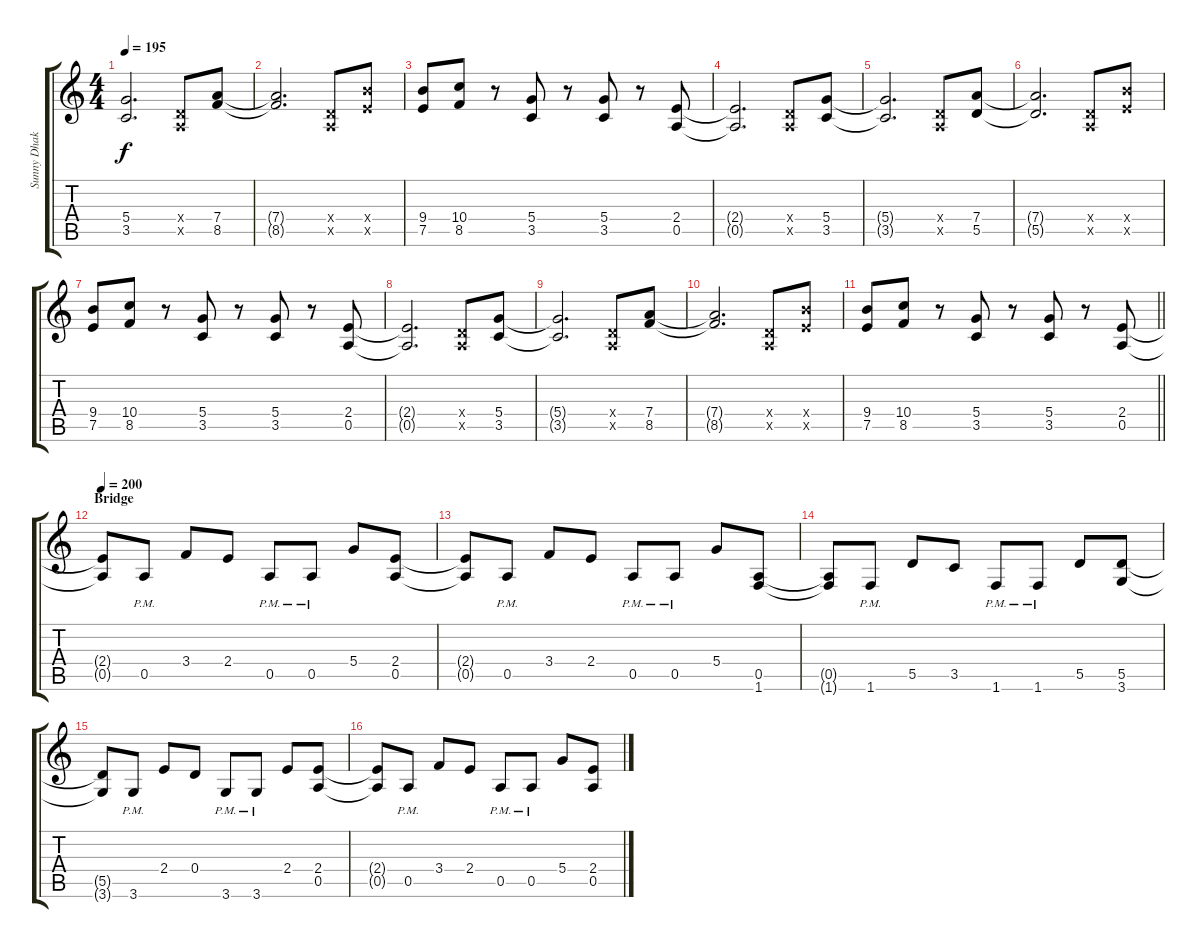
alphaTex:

\track ("Sunny Dhak" "Sunny Dhak") {instrument distortionguitar}
\staff {score tabs}
\tuning (E4 B3 G3 D3 A2 E2) {hide}
\ts (4 4)
\tempo 195
\clef g2
\ks c
(5.4{t} 3.5{t}).2{d dy f} (0.4{x} 0.5{x}).8 (7.4 8.5).8 |
(7.4{t} 8.5{t}).2{d} (0.4{x} 0.5{x}).8 (9.4{x} 7.5{x}).8 |
(9.4 7.5).8 (10.4 8.5).8 r.8 (5.4 3.5).8 r.8 (5.4 3.5).8 r.8 (2.4 0.5).8 |
(2.4{t} 0.5{t}).2{d} (0.4{x} 0.5{x}).8 (5.4 3.5).8 |
(5.4{t} 3.5{t}).2{d} (0.4{x} 0.5{x}).8 (7.4 5.5).8 |
(7.4{t} 5.5{t}).2{d} (0.4{x} 0.5{x}).8 (9.4{x} 7.5{x}).8 |
(9.4 7.5).8 (10.4 8.5).8 r.8 (5.4 3.5).8 r.8 (5.4 3.5).8 r.8 (2.4 0.5).8 |
(2.4{t} 0.5{t}).2{d} (0.4{x} 0.5{x}).8 (5.4 3.5).8 |
(5.4{t} 3.5{t}).2{d} (0.4{x} 0.5{x}).8 (7.4 8.5).8 |
(7.4{t} 8.5{t}).2{d} (0.4{x} 0.5{x}).8 (9.4{x} 7.5{x}).8 |
\barLineRight lightlight
(9.4 7.5).8 (10.4 8.5).8 r.8 (5.4 3.5).8 r.8 (5.4 3.5).8 r.8 (2.4 0.5).8 |
\section ("" "Bridge")
\tempo 200
(2.4{t} 0.5{t}).8 0.5{pm}.8 3.4.8 2.4.8 0.5{pm}.8 0.5{pm}.8 5.4.8 (2.4 0.5).8 |
(2.4{t} 0.5{t}).8 0.5{pm}.8 3.4.8 2.4.8 0.5{pm}.8 0.5{pm}.8 5.4.8 (0.5 1.6).8 |
(0.5{t} 1.6{t}).8 1.6{pm}.8 5.5.8 3.5.8 1.6{pm}.8 1.6{pm}.8 5.5.8 (5.5 3.6).8 |
(5.5{t} 3.6{t}).8 3.6{pm}.8 2.4.8 0.4.8 3.6{pm}.8 3.6{pm}.8 2.4.8 (2.4 0.5).8 |
(2.4{t} 0.5{t}).8 0.5{pm}.8 3.4.8 2.4.8 0.5{pm}.8 0.5{pm}.8 5.4.8 (2.4 0.5).8
